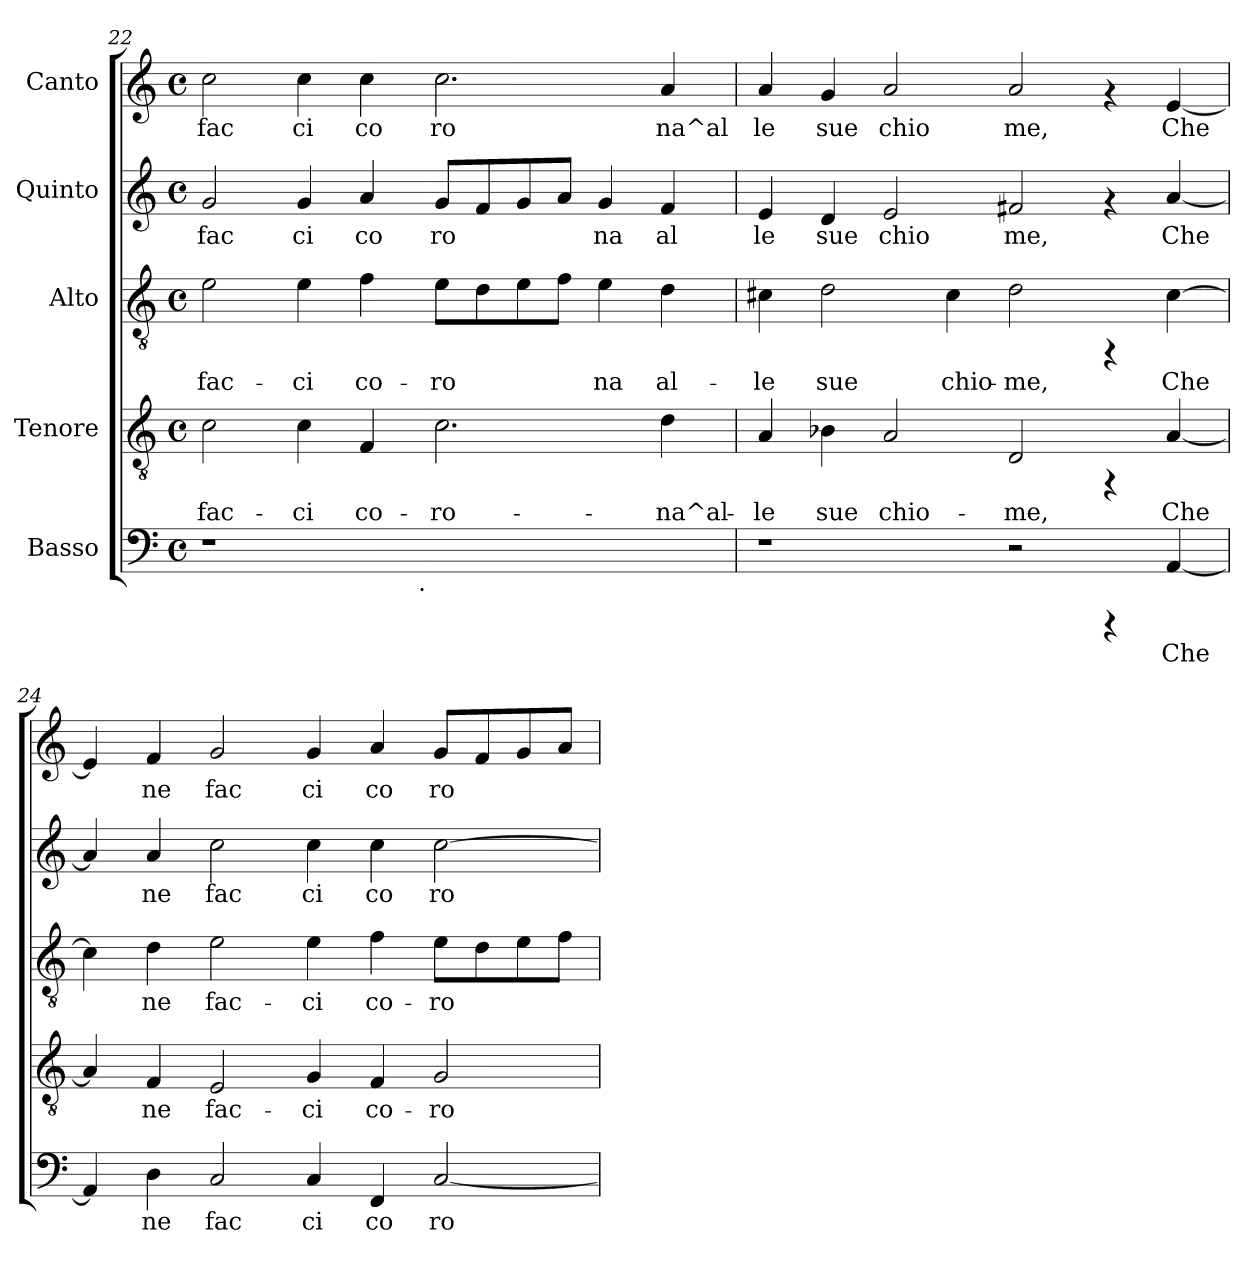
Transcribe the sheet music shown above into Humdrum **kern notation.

**kern	**text	**kern	**text	**kern	**text	**kern	**text	**kern	**text
*part5	*part5	*part4	*part4	*part3	*part3	*part2	*part2	*part1	*part1
*staff5	*staff5	*staff4	*staff4	*staff3	*staff3	*staff2	*staff2	*staff1	*staff1
*I"Basso	*	*I"Tenore	*	*I"Alto	*	*I"Quinto	*	*I"Canto	*
!!LO:PB:g=z
*clefF4	*	*clefGv2	*	*clefGv2	*	*clefG2	*	*clefG2	*
*k[]	*	*k[]	*	*k[]	*	*k[]	*	*k[]	*
*C:	*	*C:	*	*C:	*	*C:	*	*C:	*
*M4/4	*	*M4/4	*	*M4/4	*	*M4/4	*	*M4/4	*
*met(c)	*	*met(c)	*	*met(c)	*	*met(c)	*	*met(c)	*
=22	=22	=22	=22	=22	=22	=22	=22	=22	=22
!	!	!	!LO:LY:b:cj	!	!LO:LY:b:cj	!	!LO:LY:b:cj	!	!LO:LY:b:cj
*^	*	*	*	*	*	*	*	*	*
1r	2ryy	.	2c\	fac-	2e\	fac-	2g/	fac	2cc\	fac
!	!	!	!	!LO:LY:b:cj	!	!LO:LY:b:cj	!	!LO:LY:b:cj	!	!LO:LY:b:cj
.	4...ryy	.	4c\	-ci	4e\	-ci	4g/	ci	4cc\	ci
!	!	!	!	!LO:LY:b:cj	!	!LO:LY:b:cj	!	!LO:LY:b:cj	!	!LO:LY:b:cj
.	.	.	4F/	co-	4f\	co-	4a/	co	4cc\	co
!	!LO:TX:b:t=.	!	!	!	!	!	!	!	!	!
.	1ryy	.	.	.	.	.	.	.	.	.
!	!	!	!	!LO:LY:b:cj	!	!LO:LY:b:cj	!	!LO:LY:b:cj	!	!LO:LY:b:cj
1ryy	.	.	2.c\	-ro-	8e\L	-ro-	8g/L	ro	2.cc\	ro
!	!	!	!	!	!	!LO:LY:b:cj	!	!LO:LY:b:cj	!	!
.	.	.	.	.	8d\	--	8f/	.	.	.
!	!	!	!	!	!	!LO:LY:b:cj	!	!LO:LY:b:cj	!	!
.	.	.	.	.	8e\	--	8g/	.	.	.
!	!	!	!	!	!	!LO:LY:b:cj	!	!LO:LY:b:cj	!	!
.	.	.	.	.	8f\J	--	8a/J	.	.	.
!	!	!	!	!	!	!LO:LY:b:cj	!	!LO:LY:b:cj	!	!
.	.	.	.	.	4e\	-na	4g/	na	.	.
!	!	!	!	!LO:LY:b:cj	!	!LO:LY:b:cj	!	!LO:LY:b:cj	!	!LO:LY:b:cj
.	.	.	4d\	-na^al-	4d\	al-	4f/	al	4a/	na^al
.	32ryy	.	.	.	.	.	.	.	.	.
=23	=23	=23	=23	=23	=23	=23	=23	=23	=23	=23
!	!	!	!	!LO:LY:b:cj	!	!LO:LY:b:cj	!	!LO:LY:b:cj	!	!LO:LY:b:cj
*v	*v	*	*	*	*	*	*	*	*	*
1r	.	4A/	-le	4c#X\	-le	4e/	le	4a/	le
!	!	!	!LO:LY:b:cj	!	!LO:LY:b:cj	!	!LO:LY:b:cj	!	!LO:LY:b:cj
.	.	4B-X\	sue	2d\	sue	4d/	sue	4g/	sue
!	!	!	!LO:LY:b:cj	!	!	!	!LO:LY:b:cj	!	!LO:LY:b:cj
.	.	2A/	chio-	.	.	2e/	chio	2a/	chio
!	!	!	!	!	!LO:LY:b:cj	!	!	!	!
.	.	.	.	4c#\	chio-	.	.	.	.
!	!	!	!LO:LY:b:cj	!	!LO:LY:b:cj	!	!LO:LY:b:cj	!	!LO:LY:b:cj
2r	.	2D/	-me,	2d\	-me,	2f#X/	me,	2a/	me,
4rCCC	.	4rFF	.	4rFF	.	4rf	.	4rf	.
!	!LO:LY:b:cj	!	!LO:LY:b:cj	!	!LO:LY:b:cj	!	!LO:LY:b:cj	!	!LO:LY:b:cj
[<4AA/	Che	[<4A/	Che	[>4c#\	Che	[<4a/	Che	[<4e/	Che
=24	=24	=24	=24	=24	=24	=24	=24	=24	=24
!	!LO:LY:b:cj	!	!LO:LY:b:cj	!	!LO:LY:b:cj	!	!LO:LY:b:cj	!	!LO:LY:b:cj
4AA/]	.	4A/]	.	4c#\]	.	4a/]	.	4e/]	.
!	!LO:LY:b:cj	!	!LO:LY:b:cj	!	!LO:LY:b:cj	!	!LO:LY:b:cj	!	!LO:LY:b:cj
4D\	ne	4F/	ne	4d\	ne	4a/	ne	4f/	ne
!	!LO:LY:b:cj	!	!LO:LY:b:cj	!	!LO:LY:b:cj	!	!LO:LY:b:cj	!	!LO:LY:b:cj
2C/	fac	2E/	fac-	2e\	fac-	2cc\	fac	2g/	fac
!	!LO:LY:b:cj	!	!LO:LY:b:cj	!	!LO:LY:b:cj	!	!LO:LY:b:cj	!	!LO:LY:b:cj
4C/	ci	4G/	-ci	4e\	-ci	4cc\	ci	4g/	ci
!	!LO:LY:b:cj	!	!LO:LY:b:cj	!	!LO:LY:b:cj	!	!LO:LY:b:cj	!	!LO:LY:b:cj
4FF/	co	4F/	co-	4f\	co-	4cc\	co	4a/	co
!	!LO:LY:b:cj	!	!LO:LY:b:cj	!	!LO:LY:b:cj	!	!LO:LY:b:cj	!	!LO:LY:b:cj
[<2C/	ro	2G/	-ro-	8e\L	-ro-	[>2cc\	ro	8g/L	ro
!	!	!	!	!	!LO:LY:b:cj	!	!	!	!LO:LY:b:cj
.	.	.	.	8d\	--	.	.	8f/	.
!	!	!	!	!	!LO:LY:b:cj	!	!	!	!LO:LY:b:cj
.	.	.	.	8e\	--	.	.	8g/	.
!	!	!	!	!	!LO:LY:b:cj	!	!	!	!LO:LY:b:cj
.	.	.	.	8f\J	--	.	.	8a/J	.
=	=	=	=	=	=	=	=	=	=
*-	*-	*-	*-	*-	*-	*-	*-	*-	*-
